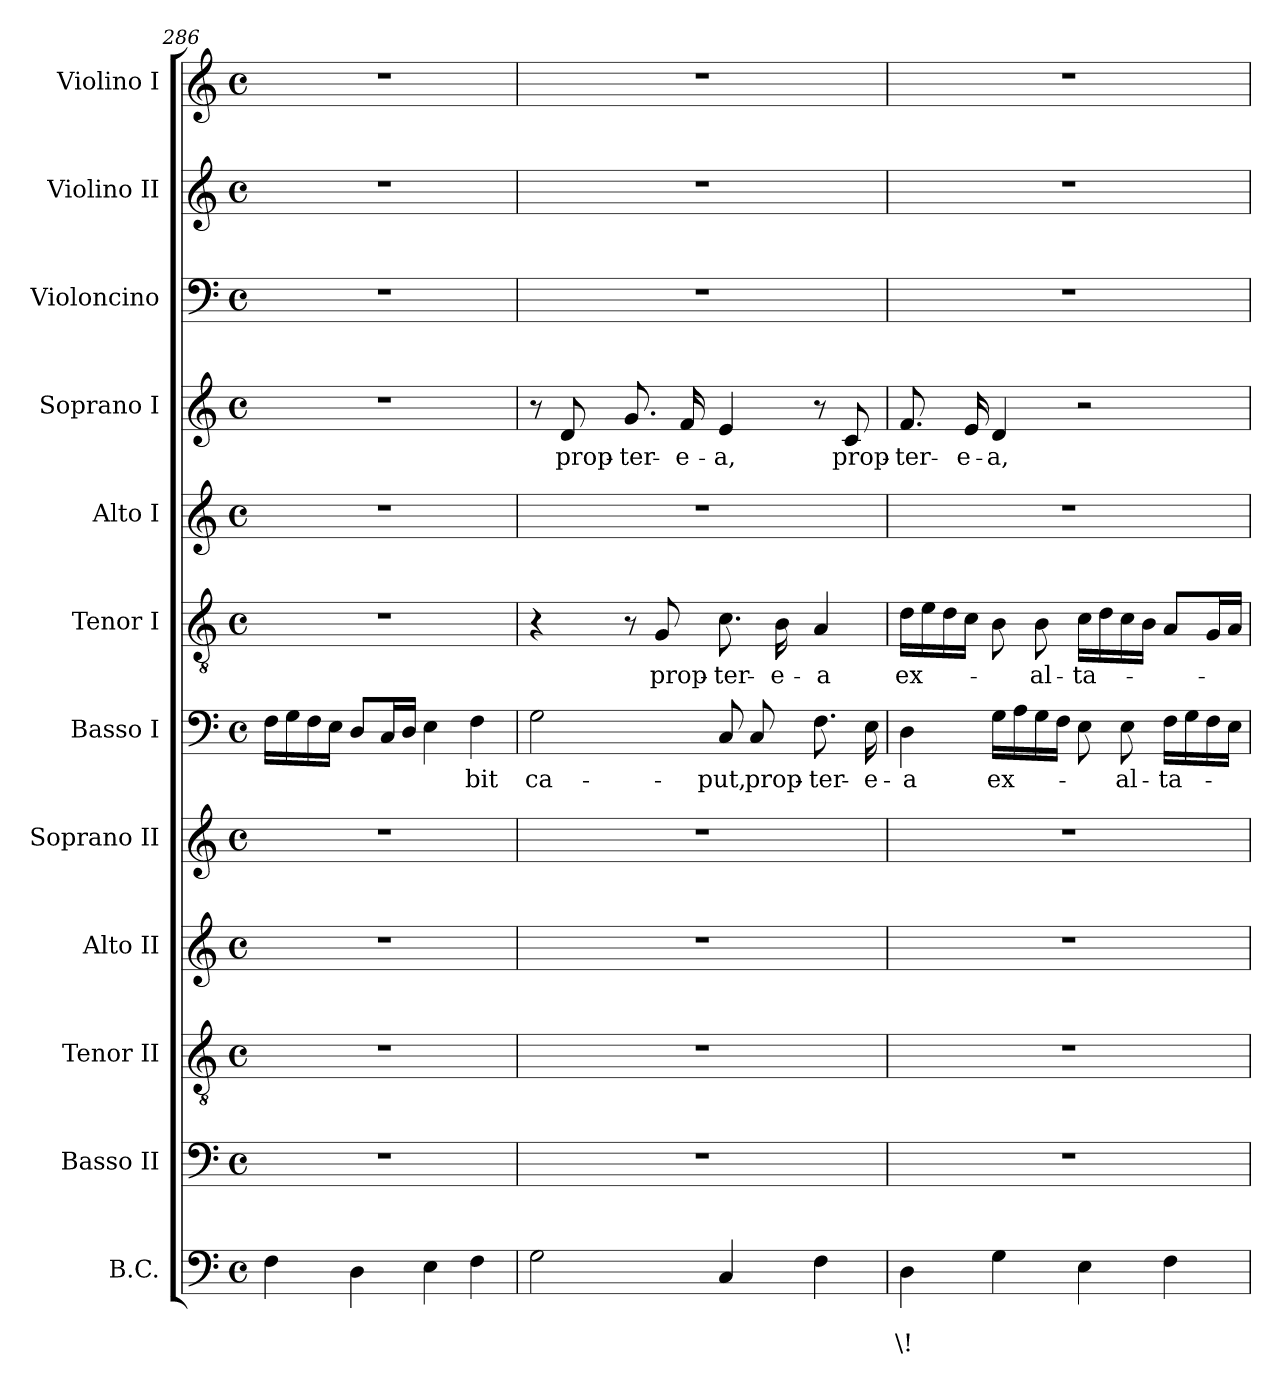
**kern	**text	**text	**kern	**kern	**kern	**kern	**kern	**text	**kern	**text	**kern	**kern	**text	**kern	**kern	**kern
*part12	*part12	*part12	*part11	*part10	*part9	*part8	*part7	*part7	*part6	*part6	*part5	*part4	*part4	*part3	*part2	*part1
*staff12	*staff12	*staff12	*staff11	*staff10	*staff9	*staff8	*staff7	*staff7	*staff6	*staff6	*staff5	*staff4	*staff4	*staff3	*staff2	*staff1
*I"B.C.	*	*	*I"Basso II	*I"Tenor II	*I"Alto II	*I"Soprano II	*I"Basso I	*	*I"Tenor I	*	*I"Alto I	*I"Soprano I	*	*I"Violoncino	*I"Violino II	*I"Violino I
*I'BC	*	*	*I'B 2	*I'T 2	*I'A 2	*I'S 2	*I'B 1	*	*I'T 1	*	*I'A 1	*I'S 1	*	*I'Vc.	*I'Vln. II	*I'Vln. I
*clefF4	*	*	*clefF4	*clefGv2	*clefG2	*clefG2	*clefF4	*	*clefGv2	*	*clefG2	*clefG2	*	*clefF4	*clefG2	*clefG2
*k[]	*	*	*k[]	*k[]	*k[]	*k[]	*k[]	*	*k[]	*	*k[]	*k[]	*	*k[]	*k[]	*k[]
*C:	*	*	*C:	*C:	*C:	*C:	*C:	*	*C:	*	*C:	*C:	*	*C:	*C:	*C:
*M4/4	*	*	*M4/4	*M4/4	*M4/4	*M4/4	*M4/4	*	*M4/4	*	*M4/4	*M4/4	*	*M4/4	*M4/4	*M4/4
*met(c)	*	*	*met(c)	*met(c)	*met(c)	*met(c)	*met(c)	*	*met(c)	*	*met(c)	*met(c)	*	*met(c)	*met(c)	*met(c)
=286	=286	=286	=286	=286	=286	=286	=286	=286	=286	=286	=286	=286	=286	=286	=286	=286
4F\	.	.	1r	1r	1r	1r	16F\LL	.	1r	.	1r	1r	.	1r	1r	1r
.	.	.	.	.	.	.	16G\	.	.	.	.	.	.	.	.	.
.	.	.	.	.	.	.	16F\	.	.	.	.	.	.	.	.	.
.	.	.	.	.	.	.	16E\JJ	.	.	.	.	.	.	.	.	.
4D\	.	.	.	.	.	.	8D/L	.	.	.	.	.	.	.	.	.
.	.	.	.	.	.	.	16C/L	.	.	.	.	.	.	.	.	.
.	.	.	.	.	.	.	16D/JJ	.	.	.	.	.	.	.	.	.
4E\	.	.	.	.	.	.	4E\	.	.	.	.	.	.	.	.	.
!	!	!	!	!	!	!	!	!LO:LY:b	!	!	!	!	!	!	!	!
4F\	.	.	.	.	.	.	4F\	-bit	.	.	.	.	.	.	.	.
=287	=287	=287	=287	=287	=287	=287	=287	=287	=287	=287	=287	=287	=287	=287	=287	=287
!	!	!	!	!	!	!	!	!LO:LY:b	!	!	!	!	!	!	!	!
2G\	.	.	1r	1r	1r	1r	2G\	ca-	4r	.	1r	8r	.	1r	1r	1r
!	!	!	!	!	!	!	!	!	!	!	!	!	!LO:LY:b	!	!	!
.	.	.	.	.	.	.	.	.	.	.	.	8d/	prop-	.	.	.
!	!	!	!	!	!	!	!	!	!	!	!	!	!LO:LY:b	!	!	!
.	.	.	.	.	.	.	.	.	8r	.	.	8.g/	-ter-	.	.	.
!	!	!	!	!	!	!	!	!	!	!LO:LY:b	!	!	!	!	!	!
.	.	.	.	.	.	.	.	.	8G/	prop-	.	.	.	.	.	.
!	!	!	!	!	!	!	!	!	!	!	!	!	!LO:LY:b	!	!	!
.	.	.	.	.	.	.	.	.	.	.	.	16f/	-e-	.	.	.
!	!	!	!	!	!	!	!	!LO:LY:b	!	!	!	!	!	!	!	!
!	!	!	!	!	!	!	!	!	!	!LO:LY:b	!	!	!	!	!	!
!	!	!	!	!	!	!	!	!	!	!	!	!	!LO:LY:b	!	!	!
4C/	.	.	.	.	.	.	8C/	-put,	8.c\	-ter-	.	4e/	-a,	.	.	.
!	!	!	!	!	!	!	!	!LO:LY:b	!	!	!	!	!	!	!	!
.	.	.	.	.	.	.	8C/	prop-	.	.	.	.	.	.	.	.
!	!	!	!	!	!	!	!	!	!	!LO:LY:b	!	!	!	!	!	!
.	.	.	.	.	.	.	.	.	16B\	-e-	.	.	.	.	.	.
!	!	!	!	!	!	!	!	!LO:LY:b	!	!	!	!	!	!	!	!
!	!	!	!	!	!	!	!	!	!	!LO:LY:b	!	!	!	!	!	!
4F\	.	.	.	.	.	.	8.F\	-ter-	4A/	-a	.	8r	.	.	.	.
!	!	!	!	!	!	!	!	!	!	!	!	!	!LO:LY:b	!	!	!
.	.	.	.	.	.	.	.	.	.	.	.	8c/	prop-	.	.	.
!	!	!	!	!	!	!	!	!LO:LY:b	!	!	!	!	!	!	!	!
.	.	.	.	.	.	.	16E\	-e-	.	.	.	.	.	.	.	.
!!LO:LB:g=z
=288	=288	=288	=288	=288	=288	=288	=288	=288	=288	=288	=288	=288	=288	=288	=288	=288
!	!	!LO:LY:b	!	!	!	!	!	!	!	!	!	!	!	!	!	!
!	!	!	!	!	!	!	!	!LO:LY:b	!	!	!	!	!	!	!	!
!	!	!	!	!	!	!	!	!	!	!LO:LY:b	!	!	!	!	!	!
!	!	!	!	!	!	!	!	!	!	!	!	!	!LO:LY:b	!	!	!
4D\	.	\!	1r	1r	1r	1r	4D\	-a	16d\LL	ex-	1r	8.f/	-ter-	1r	1r	1r
.	.	.	.	.	.	.	.	.	16e\	.	.	.	.	.	.	.
.	.	.	.	.	.	.	.	.	16d\	.	.	.	.	.	.	.
!	!	!	!	!	!	!	!	!	!	!	!	!	!LO:LY:b	!	!	!
.	.	.	.	.	.	.	.	.	16c\JJ	.	.	16e/	-e-	.	.	.
!	!	!	!	!	!	!	!	!LO:LY:b	!	!	!	!	!	!	!	!
!	!	!	!	!	!	!	!	!	!	!	!	!	!LO:LY:b	!	!	!
4G\	.	.	.	.	.	.	16G\LL	ex-	8B\	.	.	4d/	-a,	.	.	.
.	.	.	.	.	.	.	16A\	.	.	.	.	.	.	.	.	.
!	!	!	!	!	!	!	!	!	!	!LO:LY:b	!	!	!	!	!	!
.	.	.	.	.	.	.	16G\	.	8B\	-al-	.	.	.	.	.	.
.	.	.	.	.	.	.	16F\JJ	.	.	.	.	.	.	.	.	.
!	!	!	!	!	!	!	!	!	!	!LO:LY:b	!	!	!	!	!	!
4E\	.	.	.	.	.	.	8E\	.	16c\LL	-ta-	.	2r	.	.	.	.
.	.	.	.	.	.	.	.	.	16d\	.	.	.	.	.	.	.
!	!	!	!	!	!	!	!	!LO:LY:b	!	!	!	!	!	!	!	!
.	.	.	.	.	.	.	8E\	-al-	16c\	.	.	.	.	.	.	.
.	.	.	.	.	.	.	.	.	16B\JJ	.	.	.	.	.	.	.
!	!	!	!	!	!	!	!	!LO:LY:b	!	!	!	!	!	!	!	!
4F\	.	.	.	.	.	.	16F\LL	-ta-	8A/L	.	.	.	.	.	.	.
.	.	.	.	.	.	.	16G\	.	.	.	.	.	.	.	.	.
.	.	.	.	.	.	.	16F\	.	16G/L	.	.	.	.	.	.	.
.	.	.	.	.	.	.	16E\JJ	.	16A/JJ	.	.	.	.	.	.	.
=	=	=	=	=	=	=	=	=	=	=	=	=	=	=	=	=
*-	*-	*-	*-	*-	*-	*-	*-	*-	*-	*-	*-	*-	*-	*-	*-	*-
